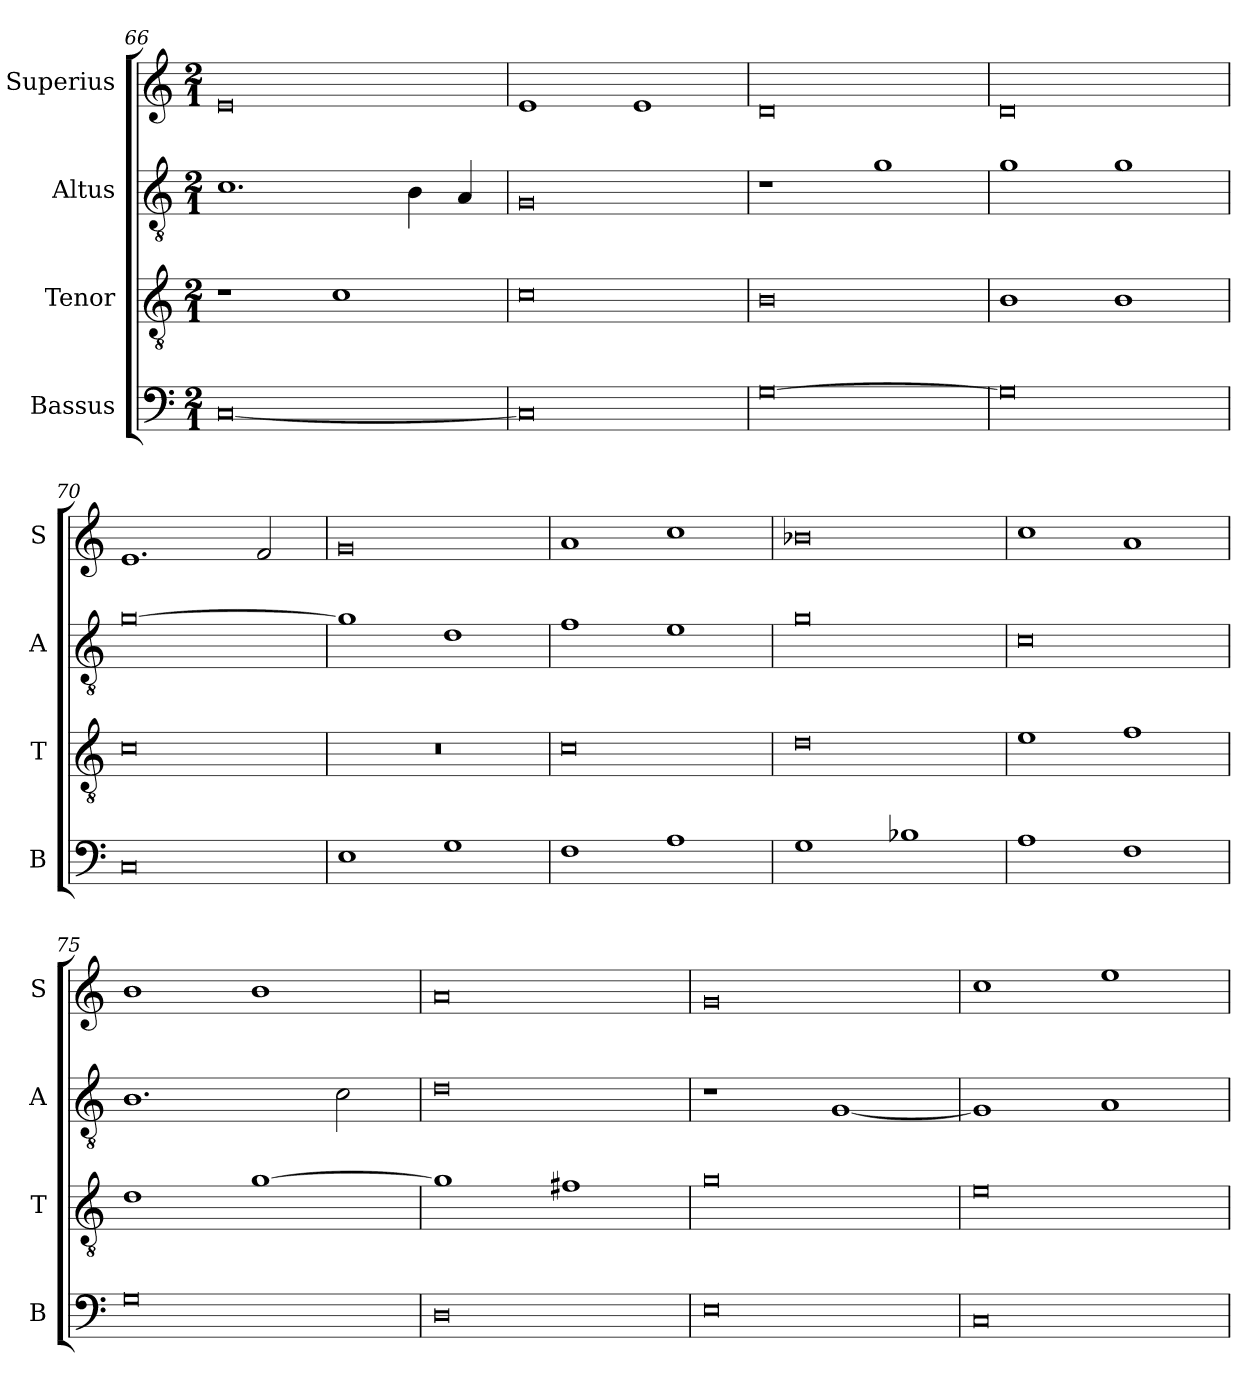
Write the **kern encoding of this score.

**kern	**kern	**kern	**kern
*part4	*part3	*part2	*part1
*staff4	*staff3	*staff2	*staff1
*I"Bassus	*I"Tenor	*I"Altus	*I"Superius
*I'B	*I'T	*I'A	*I'S
*clefF4	*clefGv2	*clefGv2	*clefG2
*k[]	*k[]	*k[]	*k[]
*M2/1	*M2/1	*M2/1	*M2/1
=66	=66	=66	=66
[0C	1r	1.c	0e
.	1c	.	.
.	.	4B\	.
.	.	4A/	.
=67	=67	=67	=67
0C]	0c	0G	1e
.	.	.	1e
=68	=68	=68	=68
[0G	0B	1r	0d
.	.	1g	.
=69	=69	=69	=69
0G]	1B	1g	0d
.	1B	1g	.
=70	=70	=70	=70
0C	0c	[0g	1.e
.	.	.	2f/
=71	=71	=71	=71
1E	0r	1g]	0g
1G	.	1d	.
=72	=72	=72	=72
1F	0c	1f	1a
1A	.	1e	1cc
=73	=73	=73	=73
1G	0d	0g	0b-X
1B-X	.	.	.
=74	=74	=74	=74
1A	1e	0c	1cc
1F	1f	.	1a
=75	=75	=75	=75
0G	1d	1.B	1b
.	[1g	.	1b
.	.	2c\	.
=76	=76	=76	=76
0D	1g]	0d	0a
.	1f#X	.	.
=77	=77	=77	=77
0E	0g	1r	0g
.	.	[1G	.
=78	=78	=78	=78
0C	0e	1G]	1cc
.	.	1A	1ee
=	=	=	=
*-	*-	*-	*-
